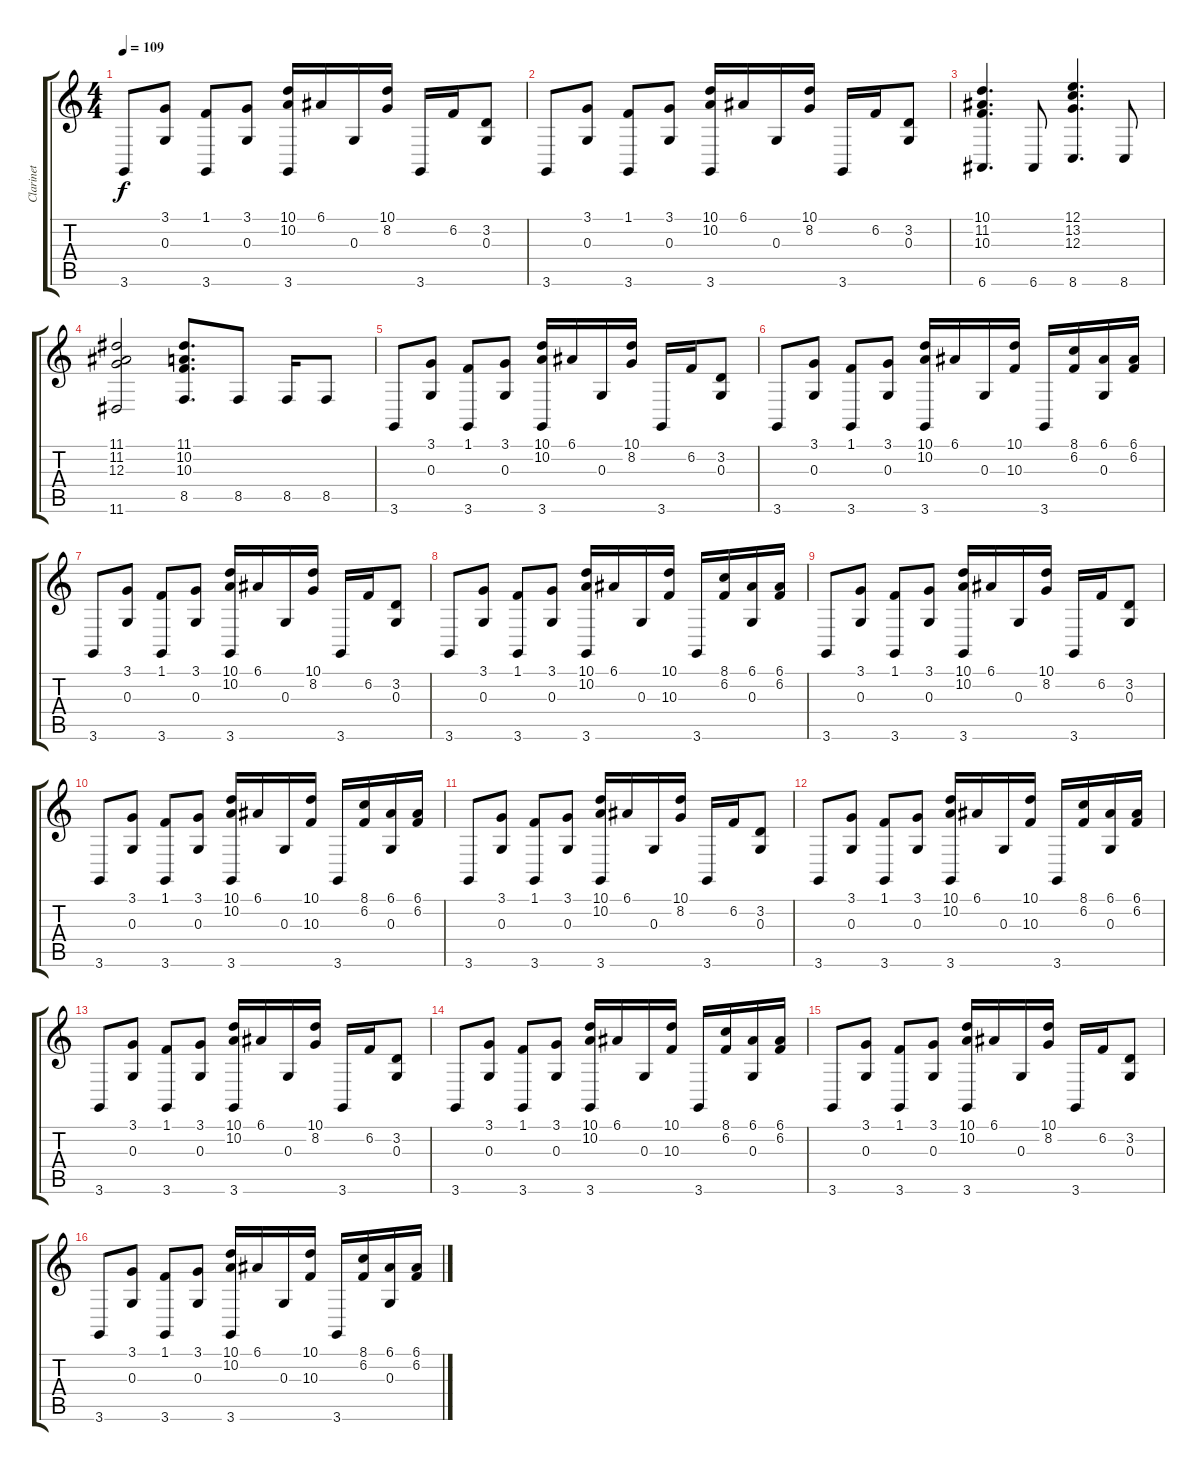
\track ("Clarinet" "Clarinet") {instrument clavinet}
\staff {score tabs}
\tuning (E4 B3 G3 D3 A2 E2) {hide}
\ts (4 4)
\tempo 109
\clef g2
\ks c
3.6.8{dy f} (3.1 0.3).8 (1.1 3.6).8 (3.1 0.3).8 (10.1 10.2 3.6).16 6.1.16 0.3.16 (10.1 8.2).16 3.6.16 6.2.16 (3.2 0.3).8 |
3.6.8 (3.1 0.3).8 (1.1 3.6).8 (3.1 0.3).8 (10.1 10.2 3.6).16 6.1.16 0.3.16 (10.1 8.2).16 3.6.16 6.2.16 (3.2 0.3).8 |
(10.1 11.2 10.3 6.6).4{d} 6.6.8 (12.1 13.2 12.3 8.6).4{d} 8.6.8 |
(11.1 11.2 12.3 11.6).2 (11.1 10.2 10.3 8.5).8{d} 8.5.8 8.5.16 8.5.8 |
3.6.8 (3.1 0.3).8 (1.1 3.6).8 (3.1 0.3).8 (10.1 10.2 3.6).16 6.1.16 0.3.16 (10.1 8.2).16 3.6.16 6.2.16 (3.2 0.3).8 |
3.6.8 (3.1 0.3).8 (1.1 3.6).8 (3.1 0.3).8 (10.1 10.2 3.6).16 6.1.16 0.3.16 (10.1 10.3).16 3.6.16 (8.1 6.2).16 (6.1 0.3).16 (6.1 6.2).16 |
3.6.8 (3.1 0.3).8 (1.1 3.6).8 (3.1 0.3).8 (10.1 10.2 3.6).16 6.1.16 0.3.16 (10.1 8.2).16 3.6.16 6.2.16 (3.2 0.3).8 |
3.6.8 (3.1 0.3).8 (1.1 3.6).8 (3.1 0.3).8 (10.1 10.2 3.6).16 6.1.16 0.3.16 (10.1 10.3).16 3.6.16 (8.1 6.2).16 (6.1 0.3).16 (6.1 6.2).16 |
3.6.8 (3.1 0.3).8 (1.1 3.6).8 (3.1 0.3).8 (10.1 10.2 3.6).16 6.1.16 0.3.16 (10.1 8.2).16 3.6.16 6.2.16 (3.2 0.3).8 |
3.6.8 (3.1 0.3).8 (1.1 3.6).8 (3.1 0.3).8 (10.1 10.2 3.6).16 6.1.16 0.3.16 (10.1 10.3).16 3.6.16 (8.1 6.2).16 (6.1 0.3).16 (6.1 6.2).16 |
3.6.8 (3.1 0.3).8 (1.1 3.6).8 (3.1 0.3).8 (10.1 10.2 3.6).16 6.1.16 0.3.16 (10.1 8.2).16 3.6.16 6.2.16 (3.2 0.3).8 |
3.6.8 (3.1 0.3).8 (1.1 3.6).8 (3.1 0.3).8 (10.1 10.2 3.6).16 6.1.16 0.3.16 (10.1 10.3).16 3.6.16 (8.1 6.2).16 (6.1 0.3).16 (6.1 6.2).16 |
3.6.8 (3.1 0.3).8 (1.1 3.6).8 (3.1 0.3).8 (10.1 10.2 3.6).16 6.1.16 0.3.16 (10.1 8.2).16 3.6.16 6.2.16 (3.2 0.3).8 |
3.6.8 (3.1 0.3).8 (1.1 3.6).8 (3.1 0.3).8 (10.1 10.2 3.6).16 6.1.16 0.3.16 (10.1 10.3).16 3.6.16 (8.1 6.2).16 (6.1 0.3).16 (6.1 6.2).16 |
3.6.8 (3.1 0.3).8 (1.1 3.6).8 (3.1 0.3).8 (10.1 10.2 3.6).16 6.1.16 0.3.16 (10.1 8.2).16 3.6.16 6.2.16 (3.2 0.3).8 |
3.6.8 (3.1 0.3).8 (1.1 3.6).8 (3.1 0.3).8 (10.1 10.2 3.6).16 6.1.16 0.3.16 (10.1 10.3).16 3.6.16 (8.1 6.2).16 (6.1 0.3).16 (6.1 6.2).16
